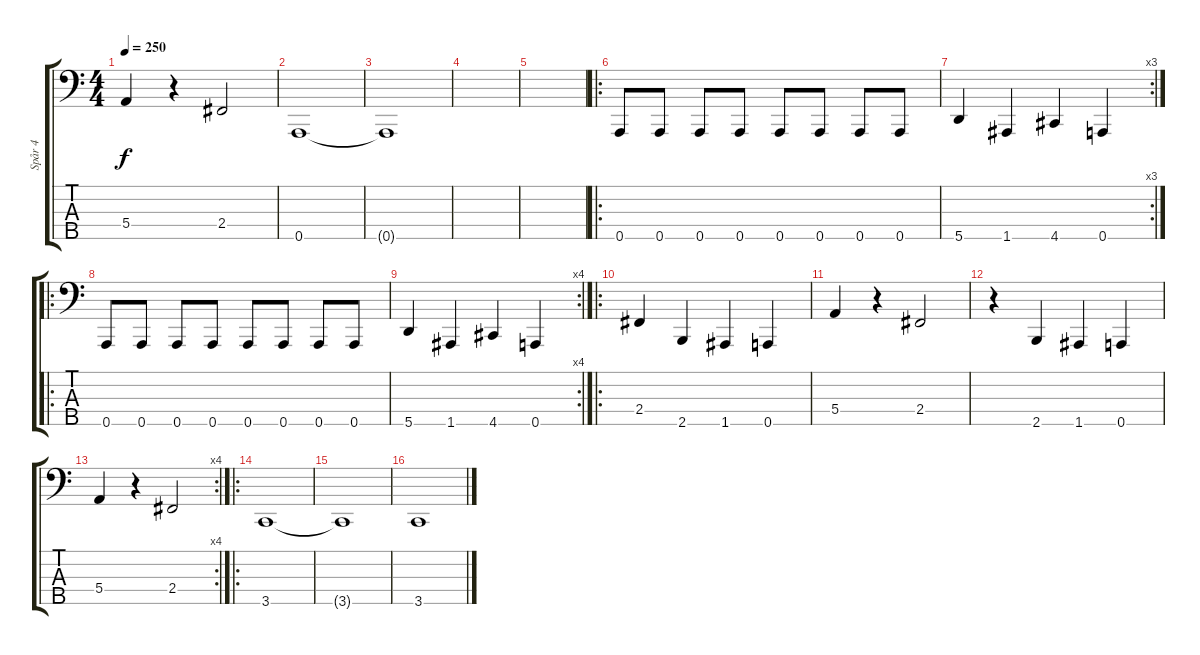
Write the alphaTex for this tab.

\track ("Spår 4" "Spår 4") {instrument electricbasspick}
\staff {score tabs}
\tuning (G2 D2 A1 E1 A0) {hide}
\ts (4 4)
\tempo 250
\clef f4
\ks c
5.4.4{dy f} r.4 2.4.2 |
0.5.1 |
0.5{t}.1 |
|
|
\ro
0.5.8 0.5.8 0.5.8 0.5.8 0.5.8 0.5.8 0.5.8 0.5.8 |
\rc 3
5.5.4 1.5.4 4.5.4 0.5.4 |
\ro
0.5.8 0.5.8 0.5.8 0.5.8 0.5.8 0.5.8 0.5.8 0.5.8 |
\rc 4
5.5.4 1.5.4 4.5.4 0.5.4 |
\ro
2.4.4 2.5.4 1.5.4 0.5.4 |
5.4.4 r.4 2.4.2 |
r.4 2.5.4 1.5.4 0.5.4 |
\rc 4
5.4.4 r.4 2.4.2 |
\ro
3.5.1 |
3.5{t}.1 |
3.5.1
